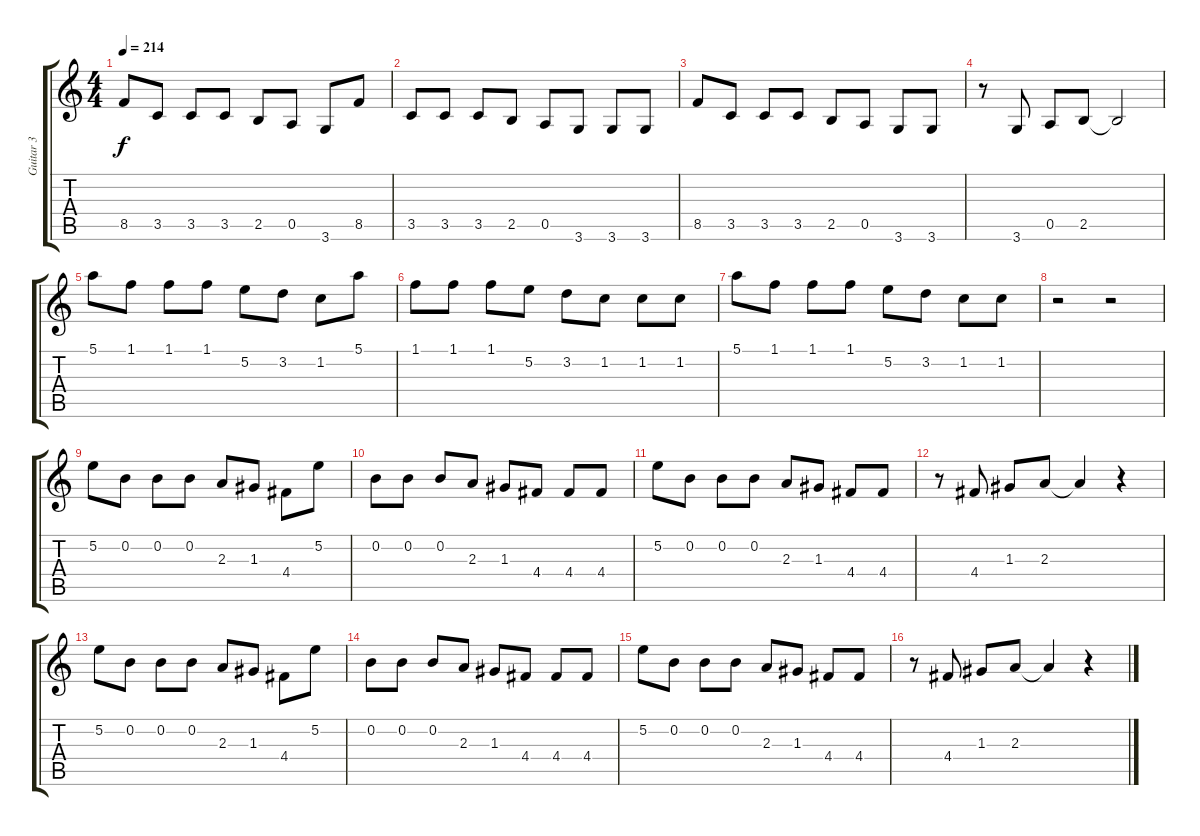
\track ("Guitar 3" "Guitar 3") {instrument overdrivenguitar}
\staff {score tabs}
\tuning (E4 B3 G3 D3 A2 E2) {hide}
\ts (4 4)
\tempo 214
\clef g2
\ks c
8.5.8{dy f} 3.5.8 3.5.8 3.5.8 2.5.8 0.5.8 3.6.8 8.5.8 |
3.5.8 3.5.8 3.5.8 2.5.8 0.5.8 3.6.8 3.6.8 3.6.8 |
8.5.8 3.5.8 3.5.8 3.5.8 2.5.8 0.5.8 3.6.8 3.6.8 |
r.8 3.6.8 0.5.8 2.5.8 2.5{t}.2 |
5.1.8 1.1.8 1.1.8 1.1.8 5.2.8 3.2.8 1.2.8 5.1.8 |
1.1.8 1.1.8 1.1.8 5.2.8 3.2.8 1.2.8 1.2.8 1.2.8 |
5.1.8 1.1.8 1.1.8 1.1.8 5.2.8 3.2.8 1.2.8 1.2.8 |
r.2 r.2 |
5.2.8 0.2.8 0.2.8 0.2.8 2.3.8 1.3.8 4.4.8 5.2.8 |
0.2.8 0.2.8 0.2.8 2.3.8 1.3.8 4.4.8 4.4.8 4.4.8 |
5.2.8 0.2.8 0.2.8 0.2.8 2.3.8 1.3.8 4.4.8 4.4.8 |
r.8 4.4.8 1.3.8 2.3.8 2.3{t}.4 r.4 |
5.2.8 0.2.8 0.2.8 0.2.8 2.3.8 1.3.8 4.4.8 5.2.8 |
0.2.8 0.2.8 0.2.8 2.3.8 1.3.8 4.4.8 4.4.8 4.4.8 |
5.2.8 0.2.8 0.2.8 0.2.8 2.3.8 1.3.8 4.4.8 4.4.8 |
r.8 4.4.8 1.3.8 2.3.8 2.3{t}.4 r.4
